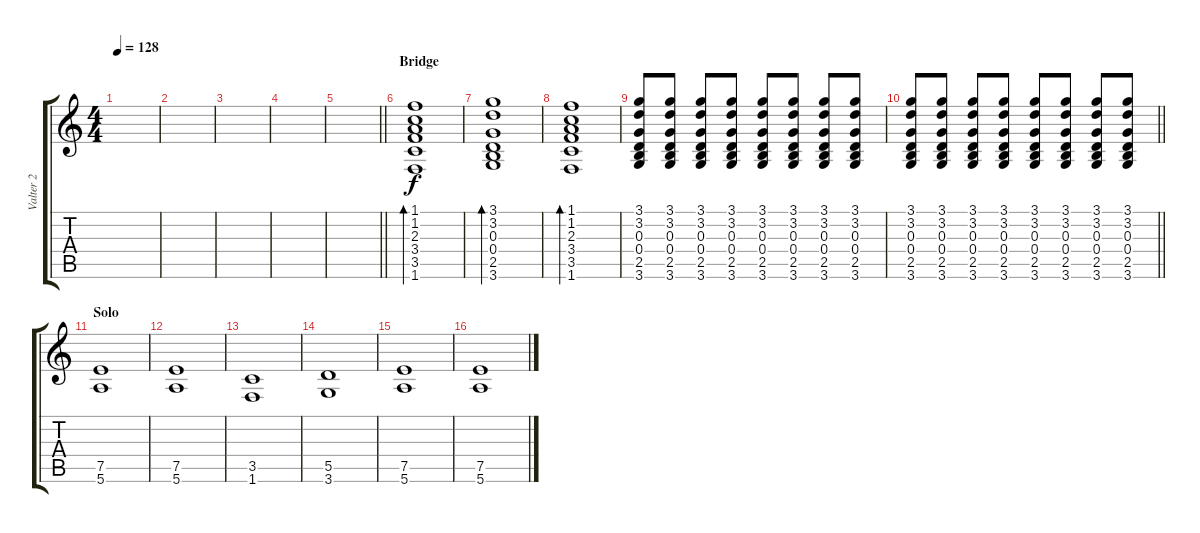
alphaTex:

\track ("Valter 2" "Valter 2") {instrument electricguitarclean}
\staff {score tabs}
\tuning (E4 B3 G3 D3 A2 E2) {hide}
\ts (4 4)
\tempo 128
\clef g2
\ks c
|
|
|
|
\barLineRight lightlight
|
\section ("" "Bridge")
(1.1 1.2 2.3 3.4 3.5 1.6).1{bd 240} |
(3.1 3.2 0.3 0.4 2.5 3.6).1{bd 240} |
(1.1 1.2 2.3 3.4 3.5 1.6).1{bd 240} |
(3.1 3.2 0.3 0.4 2.5 3.6).8 (3.1 3.2 0.3 0.4 2.5 3.6).8 (3.1 3.2 0.3 0.4 2.5 3.6).8 (3.1 3.2 0.3 0.4 2.5 3.6).8 (3.1 3.2 0.3 0.4 2.5 3.6).8 (3.1 3.2 0.3 0.4 2.5 3.6).8 (3.1 3.2 0.3 0.4 2.5 3.6).8 (3.1 3.2 0.3 0.4 2.5 3.6).8 |
\barLineRight lightlight
(3.1 3.2 0.3 0.4 2.5 3.6).8 (3.1 3.2 0.3 0.4 2.5 3.6).8 (3.1 3.2 0.3 0.4 2.5 3.6).8 (3.1 3.2 0.3 0.4 2.5 3.6).8 (3.1 3.2 0.3 0.4 2.5 3.6).8 (3.1 3.2 0.3 0.4 2.5 3.6).8 (3.1 3.2 0.3 0.4 2.5 3.6).8 (3.1 3.2 0.3 0.4 2.5 3.6).8 |
\section ("" "Solo")
(7.5 5.6).1 |
(7.5 5.6).1 |
(3.5 1.6).1 |
(5.5 3.6).1 |
(7.5 5.6).1 |
(7.5 5.6).1
